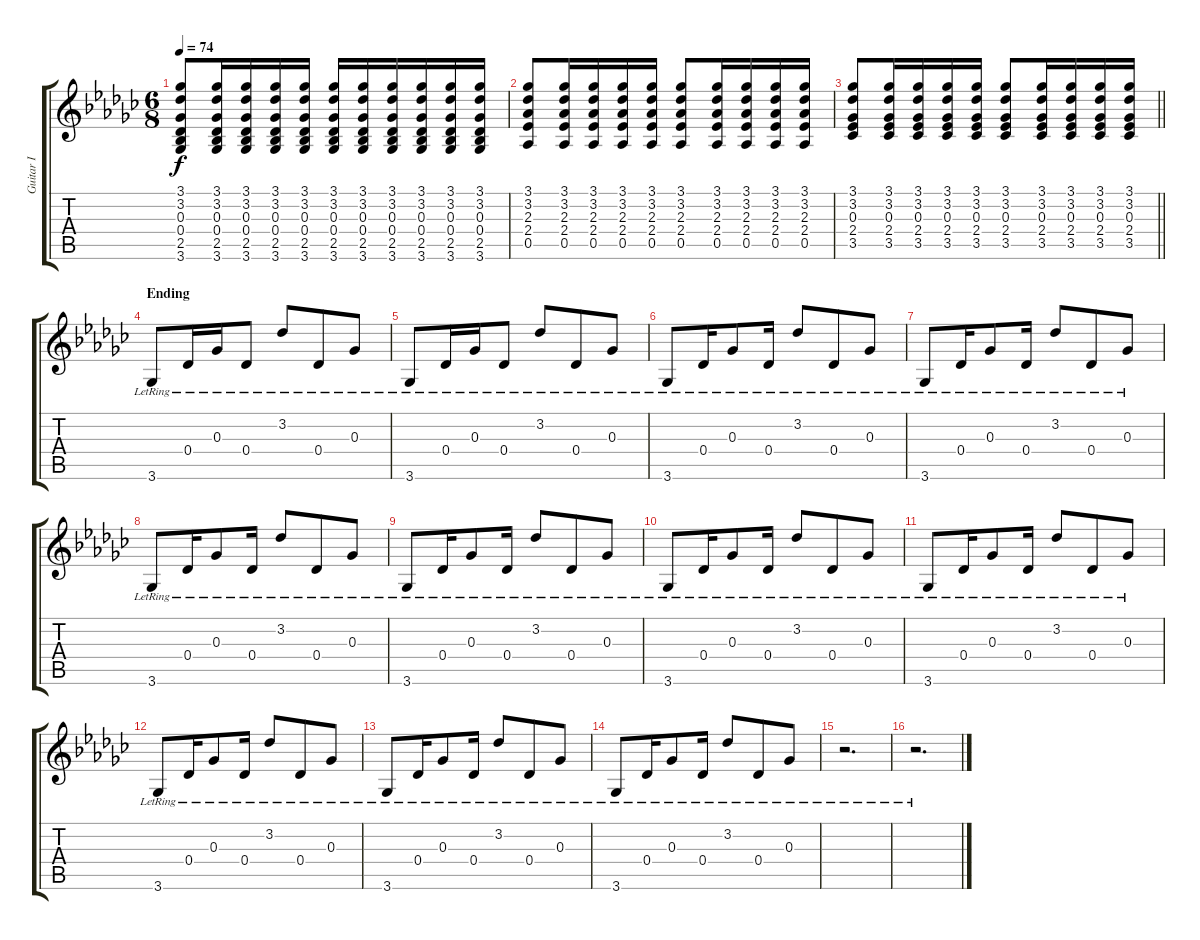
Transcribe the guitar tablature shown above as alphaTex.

\track ("Guitar I" "Guitar I") {instrument acousticguitarsteel}
\staff {score tabs}
\tuning (Eb4 Bb3 Gb3 Db3 Ab2 Eb2) {hide}
\ts (6 8)
\tempo 74
\clef g2
\ks gb
(3.1 3.2 0.3 0.4 2.5 3.6).8{dy f} (3.1 3.2 0.3 0.4 2.5 3.6).16 (3.1 3.2 0.3 0.4 2.5 3.6).16 (3.1 3.2 0.3 0.4 2.5 3.6).16 (3.1 3.2 0.3 0.4 2.5 3.6).16 (3.1 3.2 0.3 0.4 2.5 3.6).16 (3.1 3.2 0.3 0.4 2.5 3.6).16 (3.1 3.2 0.3 0.4 2.5 3.6).16 (3.1 3.2 0.3 0.4 2.5 3.6).16 (3.1 3.2 0.3 0.4 2.5 3.6).16 (3.1 3.2 0.3 0.4 2.5 3.6).16 |
(3.1 3.2 2.3 2.4 0.5).8 (3.1 3.2 2.3 2.4 0.5).16 (3.1 3.2 2.3 2.4 0.5).16 (3.1 3.2 2.3 2.4 0.5).16 (3.1 3.2 2.3 2.4 0.5).16 (3.1 3.2 2.3 2.4 0.5).8 (3.1 3.2 2.3 2.4 0.5).16 (3.1 3.2 2.3 2.4 0.5).16 (3.1 3.2 2.3 2.4 0.5).16 (3.1 3.2 2.3 2.4 0.5).16 |
\barLineRight lightlight
(3.1 3.2 0.3 2.4 3.5).8 (3.1 3.2 0.3 2.4 3.5).16 (3.1 3.2 0.3 2.4 3.5).16 (3.1 3.2 0.3 2.4 3.5).16 (3.1 3.2 0.3 2.4 3.5).16 (3.1 3.2 0.3 2.4 3.5).8 (3.1 3.2 0.3 2.4 3.5).16 (3.1 3.2 0.3 2.4 3.5).16 (3.1 3.2 0.3 2.4 3.5).16 (3.1 3.2 0.3 2.4 3.5).16 |
\section ("" "Ending")
3.6{lr}.8 0.4{lr}.16 0.3{lr}.16 0.4{lr}.8 3.2{lr}.8 0.4{lr}.8 0.3{lr}.8 |
3.6{lr}.8 0.4{lr}.16 0.3{lr}.16 0.4{lr}.8 3.2{lr}.8 0.4{lr}.8 0.3{lr}.8 |
3.6{lr}.8 0.4{lr}.16 0.3{lr}.8 0.4{lr}.16 3.2{lr}.8 0.4{lr}.8 0.3{lr}.8 |
3.6{lr}.8 0.4{lr}.16 0.3{lr}.8 0.4{lr}.16 3.2{lr}.8 0.4{lr}.8 0.3{lr}.8 |
3.6{lr}.8 0.4{lr}.16 0.3{lr}.8 0.4{lr}.16 3.2{lr}.8 0.4{lr}.8 0.3{lr}.8 |
3.6{lr}.8 0.4{lr}.16 0.3{lr}.8 0.4{lr}.16 3.2{lr}.8 0.4{lr}.8 0.3{lr}.8 |
3.6{lr}.8 0.4{lr}.16 0.3{lr}.8 0.4{lr}.16 3.2{lr}.8 0.4{lr}.8 0.3{lr}.8 |
3.6{lr}.8 0.4{lr}.16 0.3{lr}.8 0.4{lr}.16 3.2{lr}.8 0.4{lr}.8 0.3{lr}.8 |
3.6{lr}.8 0.4{lr}.16 0.3{lr}.8 0.4{lr}.16 3.2{lr}.8 0.4{lr}.8 0.3{lr}.8 |
3.6{lr}.8 0.4{lr}.16 0.3{lr}.8 0.4{lr}.16 3.2{lr}.8 0.4{lr}.8 0.3{lr}.8 |
3.6{lr}.8 0.4{lr}.16 0.3{lr}.8 0.4{lr}.16 3.2{lr}.8 0.4{lr}.8 0.3{lr}.8 |
r.2{d} |
r.2{d}
